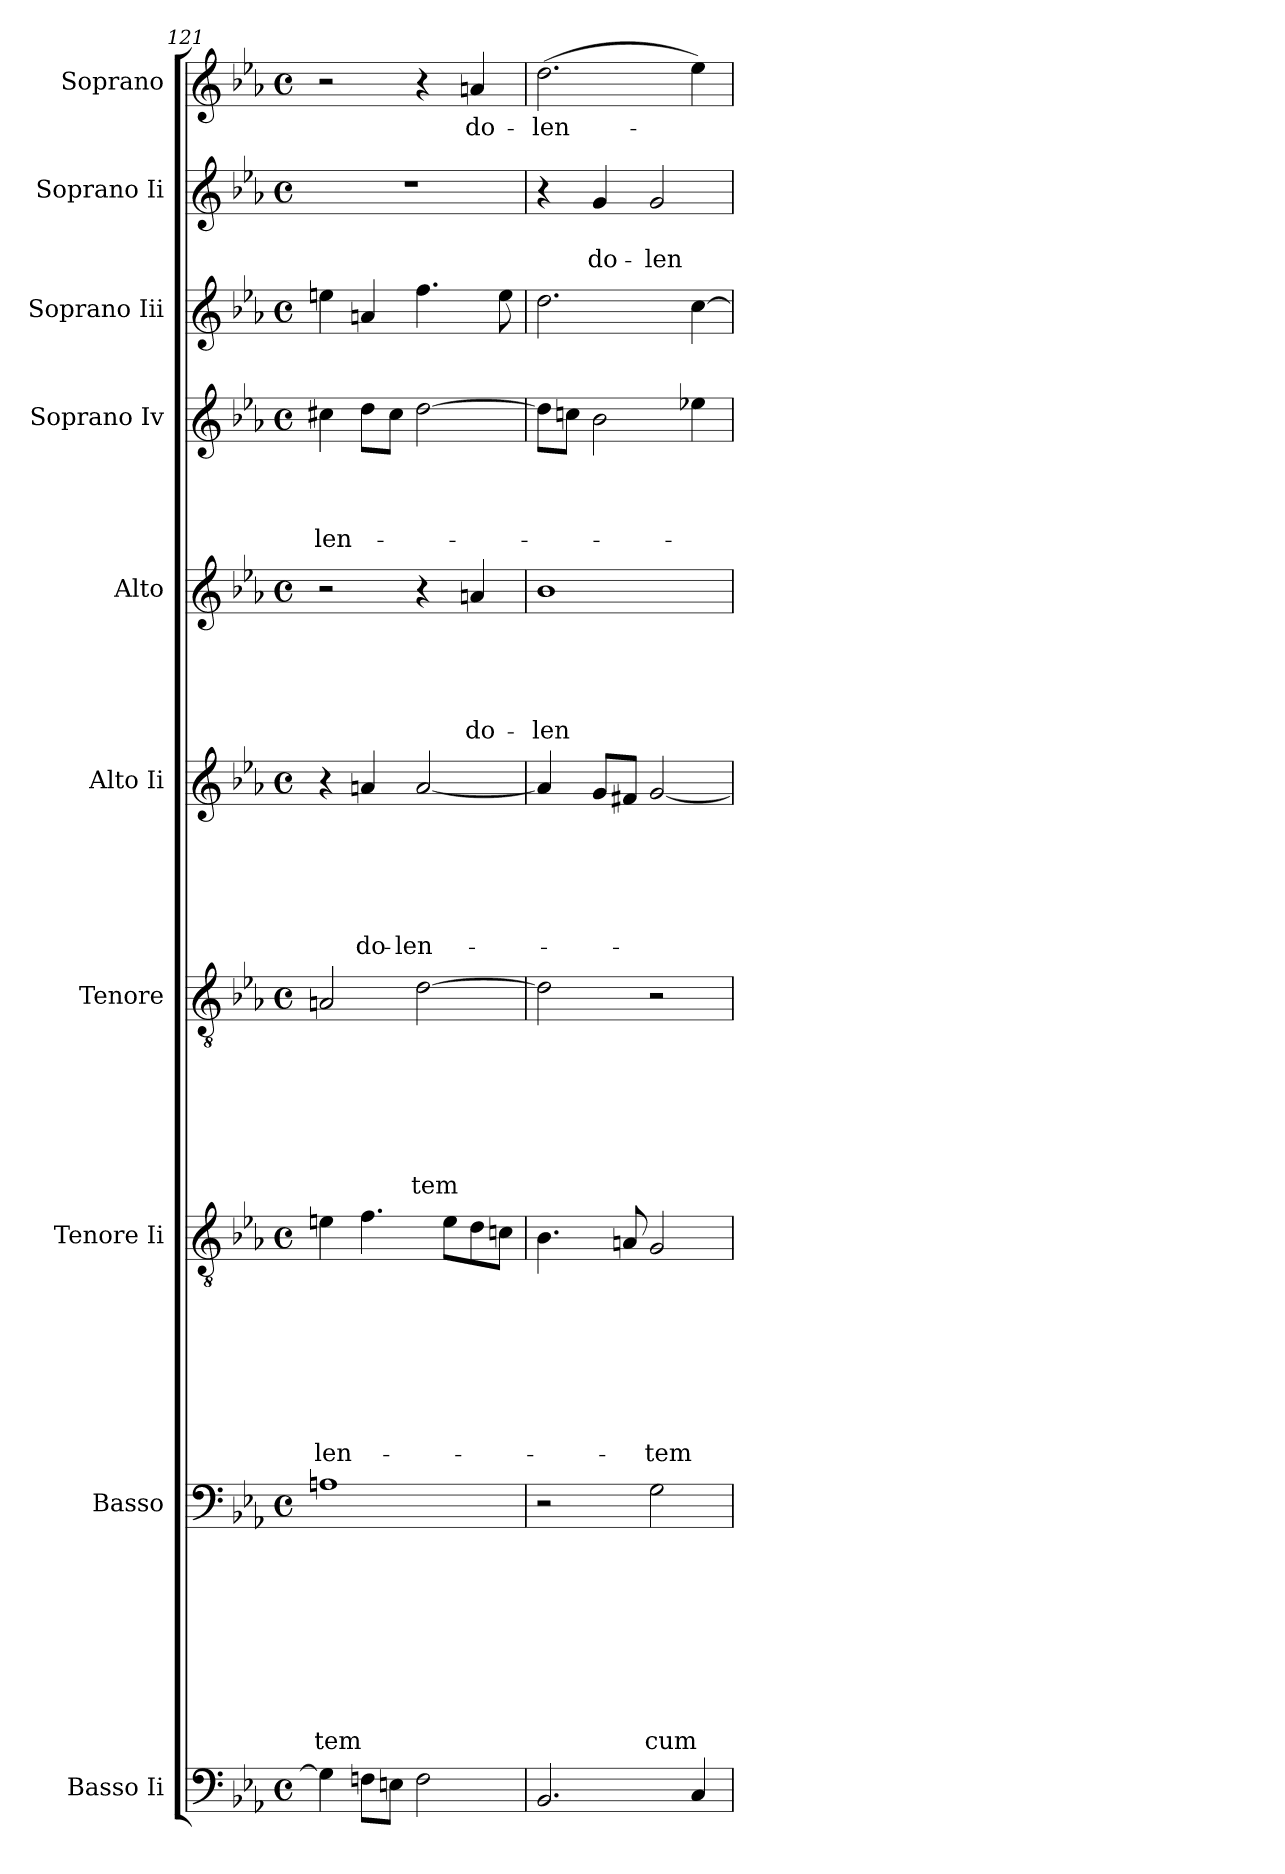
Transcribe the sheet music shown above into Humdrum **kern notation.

**kern	**kern	**text	**text	**text	**text	**text	**text	**text	**text	**text	**kern	**text	**text	**text	**text	**text	**text	**text	**text	**kern	**text	**text	**text	**text	**text	**text	**text	**kern	**text	**text	**text	**text	**text	**text	**kern	**text	**text	**text	**text	**text	**kern	**text	**text	**text	**text	**kern	**kern	**text	**text	**kern	**text
*part10	*part9	*part9	*part9	*part9	*part9	*part9	*part9	*part9	*part9	*part9	*part8	*part8	*part8	*part8	*part8	*part8	*part8	*part8	*part8	*part7	*part7	*part7	*part7	*part7	*part7	*part7	*part7	*part6	*part6	*part6	*part6	*part6	*part6	*part6	*part5	*part5	*part5	*part5	*part5	*part5	*part4	*part4	*part4	*part4	*part4	*part3	*part2	*part2	*part2	*part1	*part1
*staff10	*staff9	*staff9	*staff9	*staff9	*staff9	*staff9	*staff9	*staff9	*staff9	*staff9	*staff8	*staff8	*staff8	*staff8	*staff8	*staff8	*staff8	*staff8	*staff8	*staff7	*staff7	*staff7	*staff7	*staff7	*staff7	*staff7	*staff7	*staff6	*staff6	*staff6	*staff6	*staff6	*staff6	*staff6	*staff5	*staff5	*staff5	*staff5	*staff5	*staff5	*staff4	*staff4	*staff4	*staff4	*staff4	*staff3	*staff2	*staff2	*staff2	*staff1	*staff1
*I"Basso Ii	*I"Basso	*	*	*	*	*	*	*	*	*	*I"Tenore Ii	*	*	*	*	*	*	*	*	*I"Tenore	*	*	*	*	*	*	*	*I"Alto Ii	*	*	*	*	*	*	*I"Alto	*	*	*	*	*	*I"Soprano Iv	*	*	*	*	*I"Soprano Iii	*I"Soprano Ii	*	*	*I"Soprano	*
*clefF4	*clefF4	*	*	*	*	*	*	*	*	*	*clefGv2	*	*	*	*	*	*	*	*	*clefGv2	*	*	*	*	*	*	*	*clefG2	*	*	*	*	*	*	*clefG2	*	*	*	*	*	*clefG2	*	*	*	*	*clefG2	*clefG2	*	*	*clefG2	*
*k[b-e-a-]	*k[b-e-a-]	*	*	*	*	*	*	*	*	*	*k[b-e-a-]	*	*	*	*	*	*	*	*	*k[b-e-a-]	*	*	*	*	*	*	*	*k[b-e-a-]	*	*	*	*	*	*	*k[b-e-a-]	*	*	*	*	*	*k[b-e-a-]	*	*	*	*	*k[b-e-a-]	*k[b-e-a-]	*	*	*k[b-e-a-]	*
*E-:	*E-:	*	*	*	*	*	*	*	*	*	*E-:	*	*	*	*	*	*	*	*	*E-:	*	*	*	*	*	*	*	*E-:	*	*	*	*	*	*	*E-:	*	*	*	*	*	*E-:	*	*	*	*	*E-:	*E-:	*	*	*E-:	*
*M4/4	*M4/4	*	*	*	*	*	*	*	*	*	*M4/4	*	*	*	*	*	*	*	*	*M4/4	*	*	*	*	*	*	*	*M4/4	*	*	*	*	*	*	*M4/4	*	*	*	*	*	*M4/4	*	*	*	*	*M4/4	*M4/4	*	*	*M4/4	*
*met(c)	*met(c)	*	*	*	*	*	*	*	*	*	*met(c)	*	*	*	*	*	*	*	*	*met(c)	*	*	*	*	*	*	*	*met(c)	*	*	*	*	*	*	*met(c)	*	*	*	*	*	*met(c)	*	*	*	*	*met(c)	*met(c)	*	*	*met(c)	*
=121	=121	=121	=121	=121	=121	=121	=121	=121	=121	=121	=121	=121	=121	=121	=121	=121	=121	=121	=121	=121	=121	=121	=121	=121	=121	=121	=121	=121	=121	=121	=121	=121	=121	=121	=121	=121	=121	=121	=121	=121	=121	=121	=121	=121	=121	=121	=121	=121	=121	=121	=121
!	!	!	!	!	!	!	!	!	!	!LO:LY:b	!	!	!	!	!	!	!	!	!LO:LY:b	!	!	!	!	!	!	!	!	!	!	!	!	!	!	!	!	!	!	!	!	!	!	!	!	!	!LO:LY:b	!	!	!	!	!	!
4G\]	1An	.	.	.	.	.	.	.	.	-tem	4en\	.	.	.	.	.	.	.	-len-	2An/	.	.	.	.	.	.	.	4r	.	.	.	.	.	.	2r	.	.	.	.	.	4cc#X\	.	.	.	-len-	4een\	1r	.	.	2r	.
!	!	!	!	!	!	!	!	!	!	!	!	!	!	!	!	!	!	!	!	!	!	!	!	!	!	!	!	!	!	!	!	!	!	!LO:LY:b	!	!	!	!	!	!	!	!	!	!	!	!	!	!	!	!	!
8Fn\L	.	.	.	.	.	.	.	.	.	.	4.f\	.	.	.	.	.	.	.	.	.	.	.	.	.	.	.	.	4an/	.	.	.	.	.	do-	.	.	.	.	.	.	8dd\L	.	.	.	.	4an/	.	.	.	.	.
8En\J	.	.	.	.	.	.	.	.	.	.	.	.	.	.	.	.	.	.	.	.	.	.	.	.	.	.	.	.	.	.	.	.	.	.	.	.	.	.	.	.	8cc#\J	.	.	.	.	.	.	.	.	.	.
!	!	!	!	!	!	!	!	!	!	!	!	!	!	!	!	!	!	!	!	!	!	!	!	!	!	!	!LO:LY:b	!	!	!	!	!	!	!LO:LY:b	!	!	!	!	!	!	!	!	!	!	!	!	!	!	!	!	!
2F\	.	.	.	.	.	.	.	.	.	.	.	.	.	.	.	.	.	.	.	[>2d\	.	.	.	.	.	.	-tem	[<2a/	.	.	.	.	.	-len-	4r	.	.	.	.	.	[>2dd\	.	.	.	.	4.ff\	.	.	.	4r	.
.	.	.	.	.	.	.	.	.	.	.	8e\L	.	.	.	.	.	.	.	.	.	.	.	.	.	.	.	.	.	.	.	.	.	.	.	.	.	.	.	.	.	.	.	.	.	.	.	.	.	.	.	.
!	!	!	!	!	!	!	!	!	!	!	!	!	!	!	!	!	!	!	!	!	!	!	!	!	!	!	!	!	!	!	!	!	!	!	!	!	!	!	!	!LO:LY:b	!	!	!	!	!	!	!	!	!	!	!LO:LY:b
.	.	.	.	.	.	.	.	.	.	.	8d\	.	.	.	.	.	.	.	.	.	.	.	.	.	.	.	.	.	.	.	.	.	.	.	4an/	.	.	.	.	do-	.	.	.	.	.	.	.	.	.	4an/	do-
.	.	.	.	.	.	.	.	.	.	.	8cn\J	.	.	.	.	.	.	.	.	.	.	.	.	.	.	.	.	.	.	.	.	.	.	.	.	.	.	.	.	.	.	.	.	.	.	8ee\	.	.	.	.	.
=122	=122	=122	=122	=122	=122	=122	=122	=122	=122	=122	=122	=122	=122	=122	=122	=122	=122	=122	=122	=122	=122	=122	=122	=122	=122	=122	=122	=122	=122	=122	=122	=122	=122	=122	=122	=122	=122	=122	=122	=122	=122	=122	=122	=122	=122	=122	=122	=122	=122	=122	=122
!	!	!	!	!	!	!	!	!	!	!	!	!	!	!	!	!	!	!	!	!	!	!	!	!	!	!	!	!	!	!	!	!	!	!	!	!	!	!	!	!LO:LY:b	!	!	!	!	!	!	!	!	!	!	!LO:LY:b
2.BB-/	2r	.	.	.	.	.	.	.	.	.	4.B-\	.	.	.	.	.	.	.	.	2d\]	.	.	.	.	.	.	.	4a/]	.	.	.	.	.	.	1b-	.	.	.	.	-len-	8dd\L]	.	.	.	.	2.dd\	4r	.	.	(>2.dd\	-len-
.	.	.	.	.	.	.	.	.	.	.	.	.	.	.	.	.	.	.	.	.	.	.	.	.	.	.	.	.	.	.	.	.	.	.	.	.	.	.	.	.	8ccn\J	.	.	.	.	.	.	.	.	.	.
!	!	!	!	!	!	!	!	!	!	!	!	!	!	!	!	!	!	!	!	!	!	!	!	!	!	!	!	!	!	!	!	!	!	!	!	!	!	!	!	!	!	!	!	!	!	!	!	!	!LO:LY:b	!	!
.	.	.	.	.	.	.	.	.	.	.	.	.	.	.	.	.	.	.	.	.	.	.	.	.	.	.	.	8g/L	.	.	.	.	.	.	.	.	.	.	.	.	2b-\	.	.	.	.	.	4g/	.	do-	.	.
.	.	.	.	.	.	.	.	.	.	.	8An/	.	.	.	.	.	.	.	.	.	.	.	.	.	.	.	.	8f#X/J	.	.	.	.	.	.	.	.	.	.	.	.	.	.	.	.	.	.	.	.	.	.	.
!	!	!	!	!	!	!	!	!	!	!LO:LY:b	!	!	!	!	!	!	!	!	!LO:LY:b	!	!	!	!	!	!	!	!	!	!	!	!	!	!	!	!	!	!	!	!	!	!	!	!	!	!	!	!	!	!LO:LY:b	!	!
.	2G\	.	.	.	.	.	.	.	.	cum	2G/	.	.	.	.	.	.	.	-tem	2r	.	.	.	.	.	.	.	[<2g/	.	.	.	.	.	.	.	.	.	.	.	.	.	.	.	.	.	.	2g/	.	-len-	.	.
4C/	.	.	.	.	.	.	.	.	.	.	.	.	.	.	.	.	.	.	.	.	.	.	.	.	.	.	.	.	.	.	.	.	.	.	.	.	.	.	.	.	4ee-X\	.	.	.	.	[>4cc\	.	.	.	4ee-\)	.
=	=	=	=	=	=	=	=	=	=	=	=	=	=	=	=	=	=	=	=	=	=	=	=	=	=	=	=	=	=	=	=	=	=	=	=	=	=	=	=	=	=	=	=	=	=	=	=	=	=	=	=
*-	*-	*-	*-	*-	*-	*-	*-	*-	*-	*-	*-	*-	*-	*-	*-	*-	*-	*-	*-	*-	*-	*-	*-	*-	*-	*-	*-	*-	*-	*-	*-	*-	*-	*-	*-	*-	*-	*-	*-	*-	*-	*-	*-	*-	*-	*-	*-	*-	*-	*-	*-
